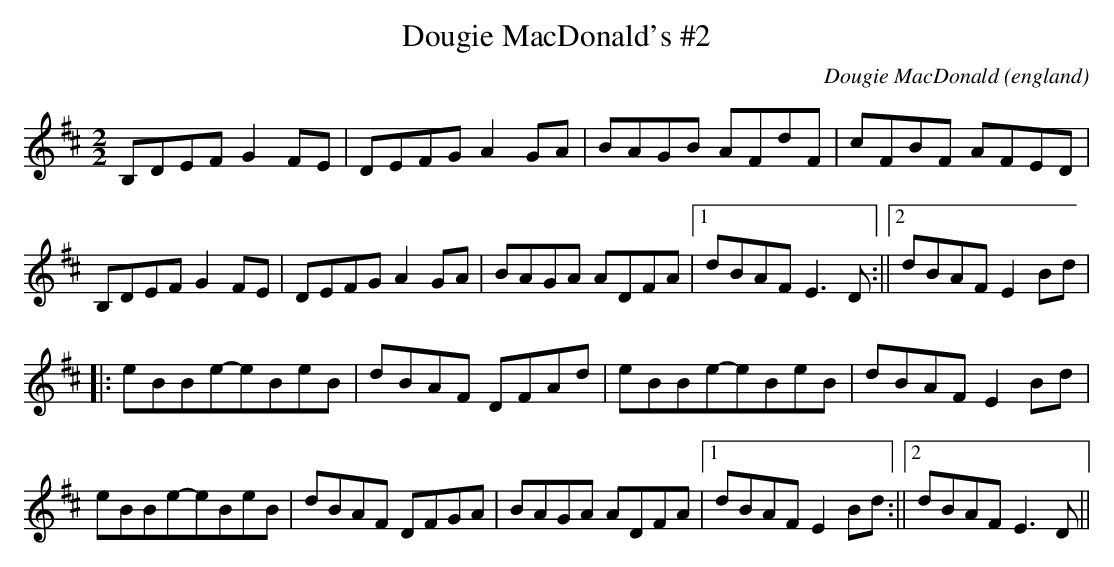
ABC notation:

X:1
T:Dougie MacDonald's #2
O:england
M:2/2
L:1/8
C:Dougie MacDonald
K:EDor
B,DEF G2FE|DEFG A2GA|BAGB AFdF|cFBF AFED|
B,DEF G2FE|DEFG A2GA|BAGA ADFA|1 dBAF E3D:||2 dBAF E2Bd|
||:eBBe-eBeB|dBAF DFAd|eBBe-eBeB|dBAF E2Bd|
eBBe-eBeB|dBAF DFGA|BAGA ADFA|1 dBAF E2Bd:||2 dBAF E3D||
